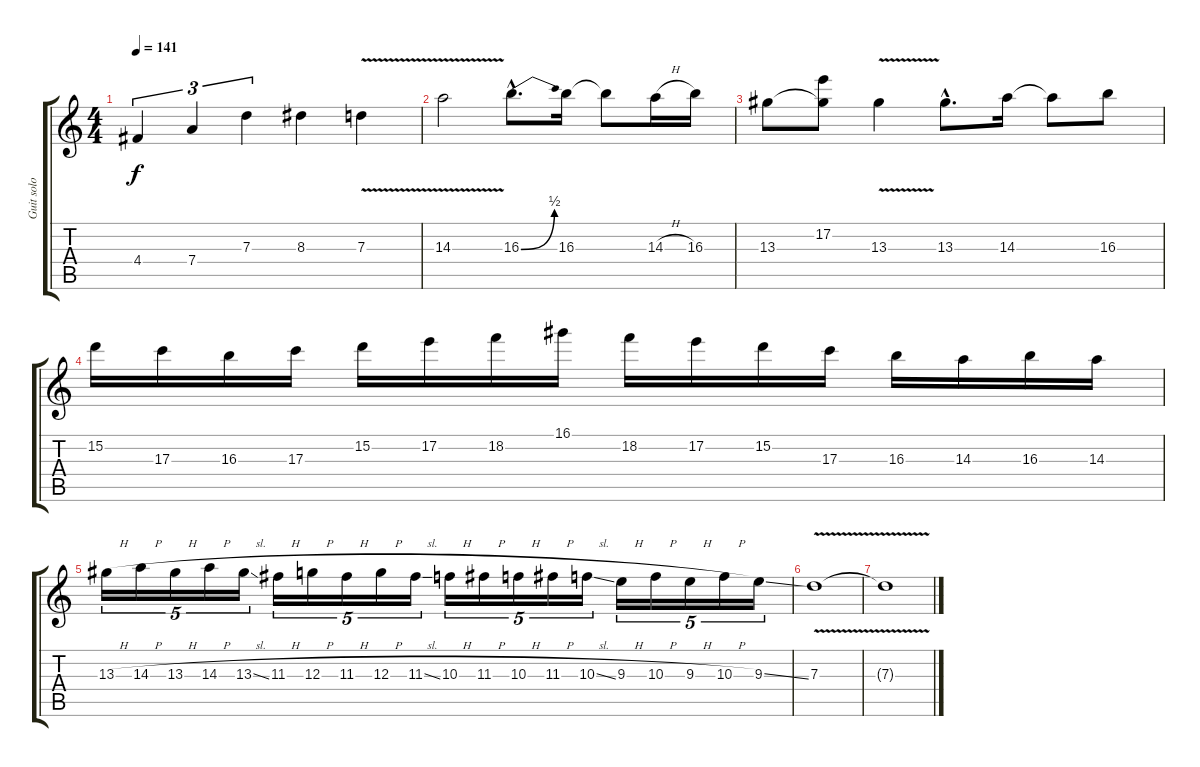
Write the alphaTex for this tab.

\track ("Guit solo Mike" "Guit solo ") {instrument distortionguitar}
\staff {score tabs}
\tuning (E4 B3 G3 D3 A2 E2) {hide}
\ts (4 4)
\tempo 141
\clef g2
\ks c
4.4.4{tu (3 2) dy f} 7.4.4{tu (3 2)} 7.3.4{tu (3 2)} 8.3.4 7.3{v}.4 |
14.3{v}.2 16.3{be (bend 0 0 60 2) hac}.8{d} 16.3.16 16.3{t}.8 14.3{h}.16 16.3.16 |
13.3.8 (17.2 13.3{t}).8 13.3{v}.4 13.3{hac}.8{d} 14.3.16 14.3{t}.8 16.3.8 |
15.2.16 17.3.16 16.3.16 17.3.16 15.2.16 17.2.16 18.2.16 16.1.16 18.2.16 17.2.16 15.2.16 17.3.16 16.3.16 14.3.16 16.3.16 14.3.16 |
13.3{h}.16{tu (5 4)} 14.3{h}.16{tu (5 4)} 13.3{h}.16{tu (5 4)} 14.3{h}.16{tu (5 4)} 13.3{sl}.16{tu (5 4)} 11.3{h}.16{tu (5 4)} 12.3{h}.16{tu (5 4)} 11.3{h}.16{tu (5 4)} 12.3{h}.16{tu (5 4)} 11.3{sl}.16{tu (5 4)} 10.3{h}.16{tu (5 4)} 11.3{h}.16{tu (5 4)} 10.3{h}.16{tu (5 4)} 11.3{h}.16{tu (5 4)} 10.3{sl}.16{tu (5 4)} 9.3{h}.16{tu (5 4)} 10.3{h}.16{tu (5 4)} 9.3{h}.16{tu (5 4)} 10.3{h}.16{tu (5 4)} 9.3{ss}.16{tu (5 4)} |
7.3{v}.1{volume 1} |
7.3{t}.1
